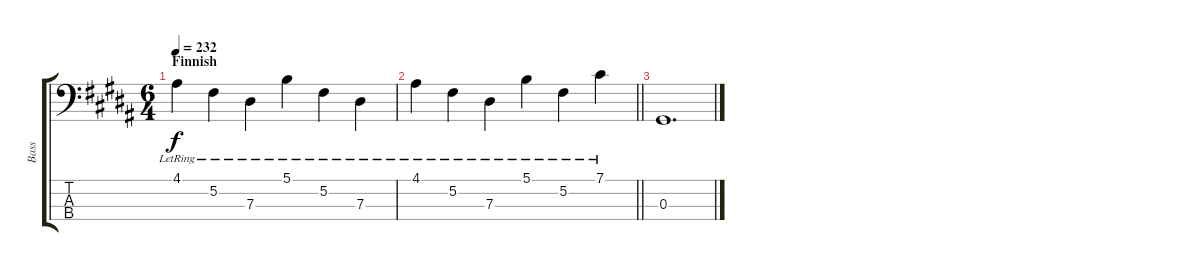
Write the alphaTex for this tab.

\track ("Bass" "Bass") {instrument electricbasspick}
\staff {score tabs}
\tuning (Gb2 Db2 Ab1 Eb1) {hide}
\ts (6 4)
\section ("" "Finnish")
\tempo 232
\clef f4
\ks b
4.1{lr}.4{dy f} 5.2{lr}.4 7.3{lr}.4 5.1{lr}.4 5.2{lr}.4 7.3{lr}.4 |
\barLineRight lightlight
4.1{lr}.4 5.2{lr}.4 7.3{lr}.4 5.1{lr}.4 5.2{lr}.4 7.1{lr}.4 |
0.3.1{d}
